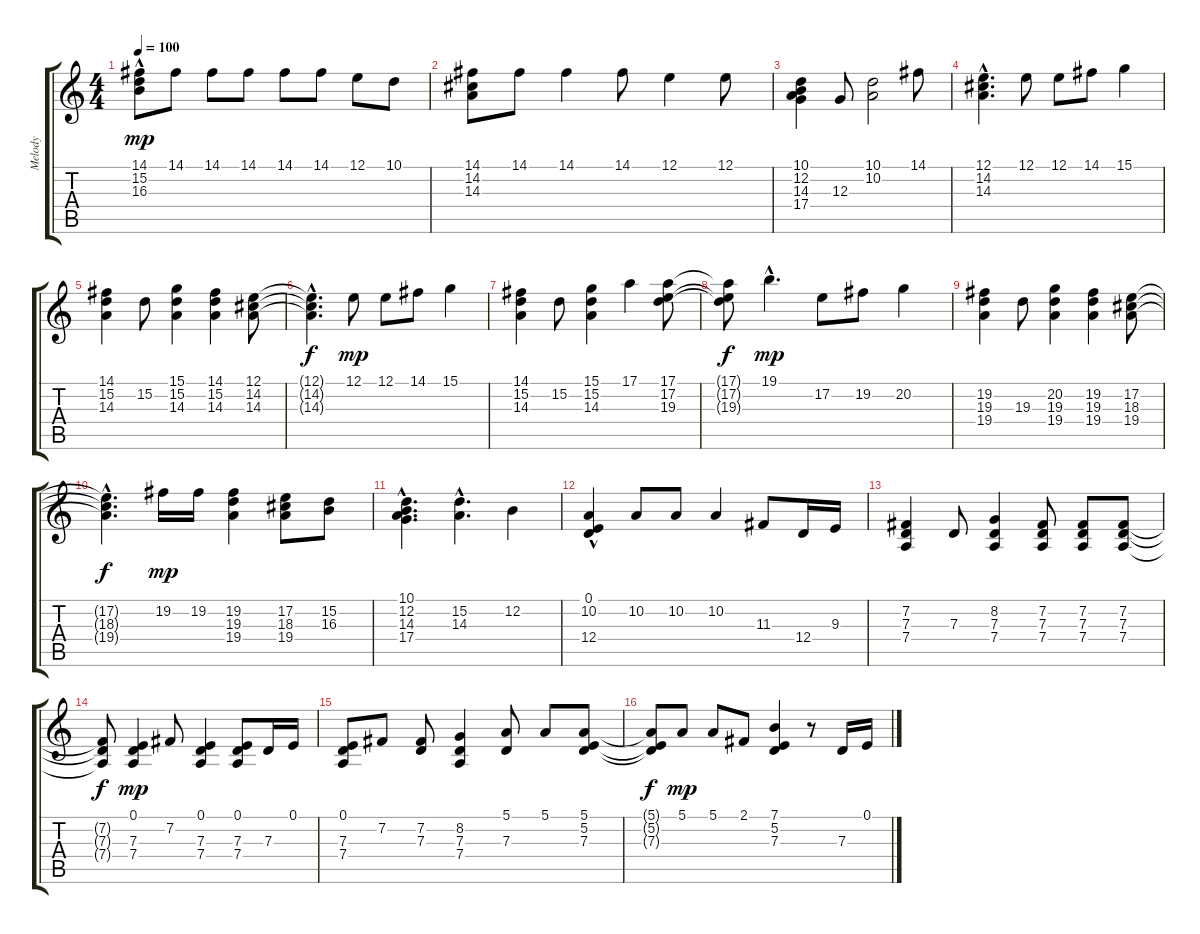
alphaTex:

\track ("Melody          " "Melody    ") {instrument acousticgrandpiano}
\staff {score tabs}
\tuning (E4 B3 G3 D3 A2 E2) {hide}
\ts (4 4)
\tempo 100
\clef g2
\ks c
(14.1 15.2{hac} 16.3{hac}).8{dy mp} 14.1.8 14.1.8 14.1.8 14.1.8 14.1.8 12.1.8 10.1.8 |
(14.1 14.2 14.3).8 14.1.8 14.1.4 14.1.8 12.1.4 12.1.8 |
(10.1 12.2 14.3 17.4).4 12.3.8 (10.1 10.2).2 14.1.8 |
(12.1{hac} 14.2{hac} 14.3{hac}).4{d} 12.1.8 12.1.8 14.1.8 15.1.4 |
(14.1 15.2 14.3).4 15.2.8 (15.1 15.2 14.3).4 (14.1 15.2 14.3).4 (12.1 14.2 14.3).8 |
(12.1{hac t} 14.2{t} 14.3{t}).4{d dy f} 12.1.8{dy mp} 12.1.8 14.1.8 15.1.4 |
(14.1 15.2 14.3).4 15.2.8 (15.1 15.2 14.3).4 17.1.4 (17.1 17.2 19.3).8 |
(17.1{t} 17.2{t} 19.3{t}).8{dy f} 19.1{hac}.4{d dy mp} 17.2.8 19.2.8 20.2.4 |
(19.2 19.3 19.4).4 19.3.8 (20.2 19.3 19.4).4 (19.2 19.3 19.4).4 (17.2 18.3 19.4).8 |
(17.2{hac t} 18.3{t} 19.4{t}).4{d dy f} 19.2.16{dy mp} 19.2.16 (19.2 19.3 19.4).4 (17.2 18.3 19.4).8 (15.2 16.3).8 |
(10.1{hac} 12.2{hac} 14.3{hac} 17.4{hac}).4{d} (15.2{hac} 14.3{hac}).4{d} 12.2.4 |
(0.1{hac} 10.2 12.4{hac}).4 10.2.8 10.2.8 10.2.4 11.3.8 12.4.16 9.3.16 |
(7.2 7.3 7.4).4 7.3.8 (8.2 7.3 7.4).4 (7.2 7.3 7.4).8 (7.2 7.3 7.4).8 (7.2 7.3 7.4).8 |
(7.2{t} 7.3{t} 7.4{t}).8{dy f} (0.1 7.3 7.4).4{dy mp} 7.2.8 (0.1 7.3 7.4).4 (0.1 7.3 7.4).8 7.3.16 0.1.16 |
(0.1 7.3 7.4).8 7.2.8 (7.2 7.3).8 (8.2 7.3 7.4).4 (5.1 7.3).8 5.1.8 (5.1 5.2 7.3).8 |
(5.1{t} 5.2{t} 7.3{t}).8{dy f} 5.1.8{dy mp} 5.1.8 2.1.8 (7.1 5.2 7.3).4 r.8 7.3.16 0.1.16
